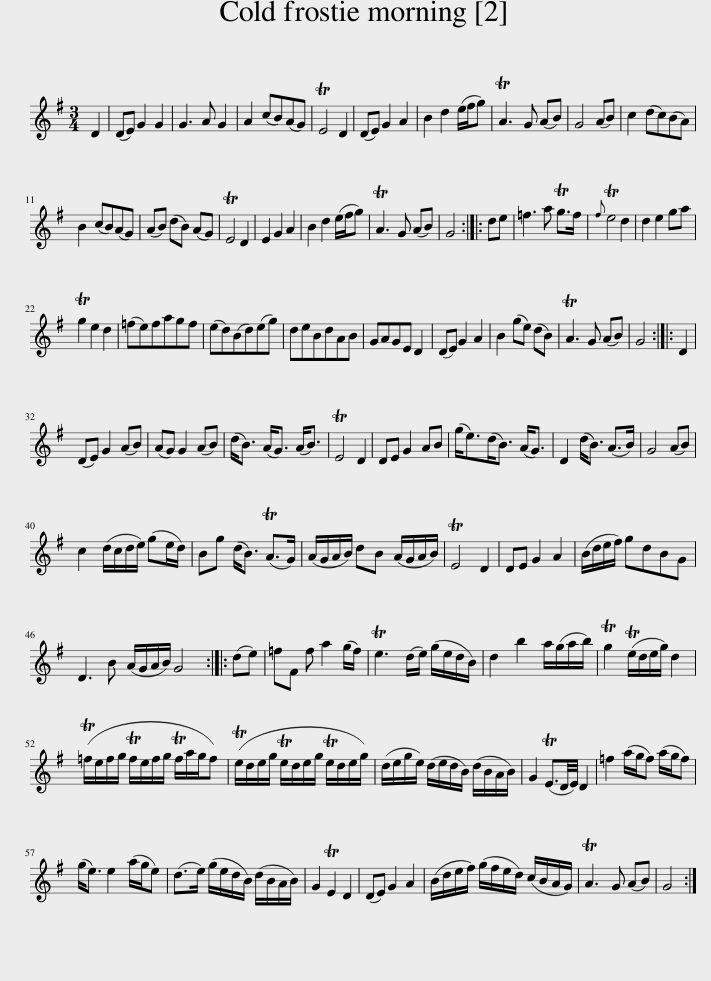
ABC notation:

X:1
L:1/8
M:3/4
I:linebreak $
K:G
V:1 treble
V:1
 D2 | (DE) G2 G2 | G3 A G2 | A2 (cB)(AG) | TE4 D2 | %5
 (DE) G2 A2 | B2 d2 (e/f/g) | TA3 G (AB) | G4 (AB) | c2 (dc)(BA) |$ %10
 B2 (cB)(AG) | (AB) (dB) (AG) | TE4 D2 | E2 G2 A2 | B2 d2 (e/f/g) | %15
 TA3 G (AB) | G4 :: de | =f3 a Tg>f |{f} Te4 d2 | %20
 d2 e2 ga |$ Tg2 e2 d2 | (=fe)fagf | (ed)(Bd)(eg) | deBdAB | %25
 GAGE D2 | (DE) G2 A2 | B2 (ge) (dB) | TA3 G (AB) | G4 :: %30
 D2 |$ (DE) G2 (AB) | (AG) G2 (AB) | (d<B) (A<G) (A<B) | TE4 D2 | %35
 DE G2 AB | (g<e)(d<B) (A<G) | D2 (d<B) (A>B) | G4 (AB) |$ c2 (d/c/d/e/) (ge/d/) | %40
 Bg (d<B) (TA>G) | (A/G/A/B/) dB (A/G/A/B/) | TE4 D2 | DE G2 A2 | (B/d/e/f/) gdBG |$ %45
 D3 B (A/G/A/B/) G4 :: (de) | =fF f a2 (g/f/) | Te3 (d/e/) (g/e/d/B/) | d2 b2 a/(g/a/b/) | %50
 Tg2 (Te/d/e/g/) d2 |$ (T=f/e/f/g/ Tf/e/f/g/ Tf/a/g/f) | (Te/d/e/g/ Te/d/e/g/ Te/d/e/g/) | (d/e/g/e/) (d/e/d/B/) (d/B/A/B/) | G2 (TE3/2D/4E/4) D2 | %55
 =f2 (a/g/f) (a/g/f) |$ (g<e) e2 (a/g/e) | (d>e) (g/e/d/B/) (d/B/A/B/) | G2 TE2 D2 | (DE) G2 A2 | %60
 (B/d/e/f/) (g/f/e/d/) (c/B/A/G/) | TA3 G (AB) | G4 :| %63
